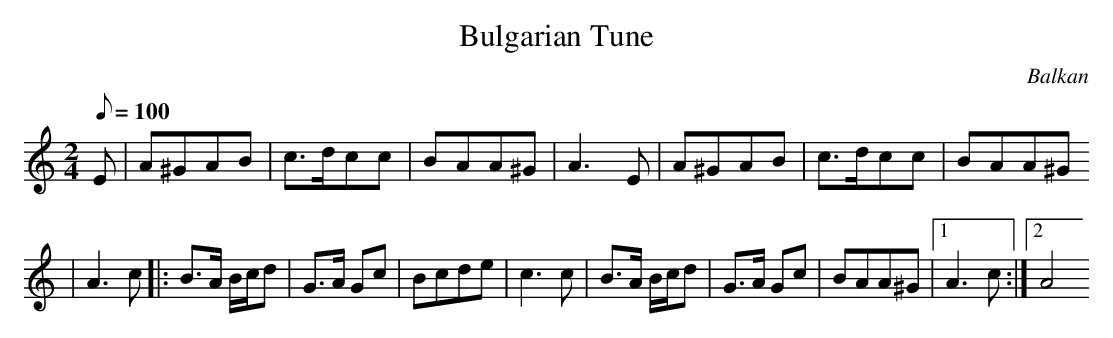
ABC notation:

X:1
T:Bulgarian Tune
O:Balkan
M:2/4
L:1/8
Q:100
K:C
E|A^GAB|c>dcc|BAA^G|A3E|A^GAB|c>dcc|BAA^G
|A3c|:B>A B/2c/2d|G>A Gc|Bcde|c3 c|B>A B/2c/2d|G>A Gc|BAA^G|1A3c:|2A4
